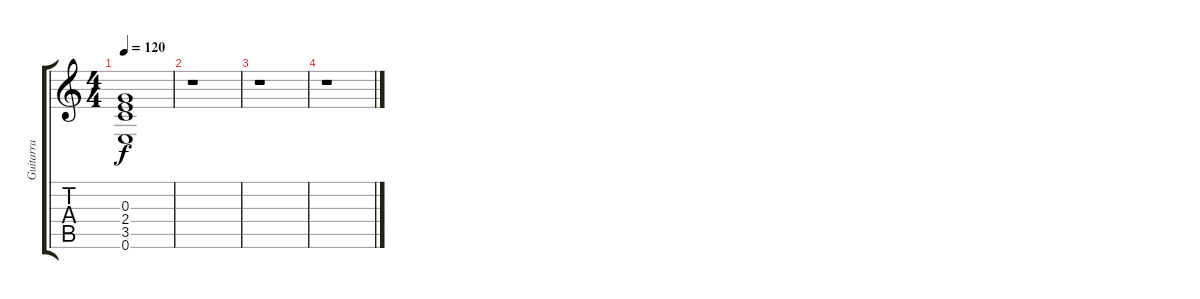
\track ("Guitarra" "Guitarra") {instrument overdrivenguitar}
\staff {score tabs}
\tuning (E4 B3 G3 D3 A2 E2) {hide}
\ts (4 4)
\tempo 120
\clef g2
\ks c
(0.3{t} 2.4{t} 3.5{t} 0.6{t}).1{dy f} |
r.1 |
r.1 |
r.1
